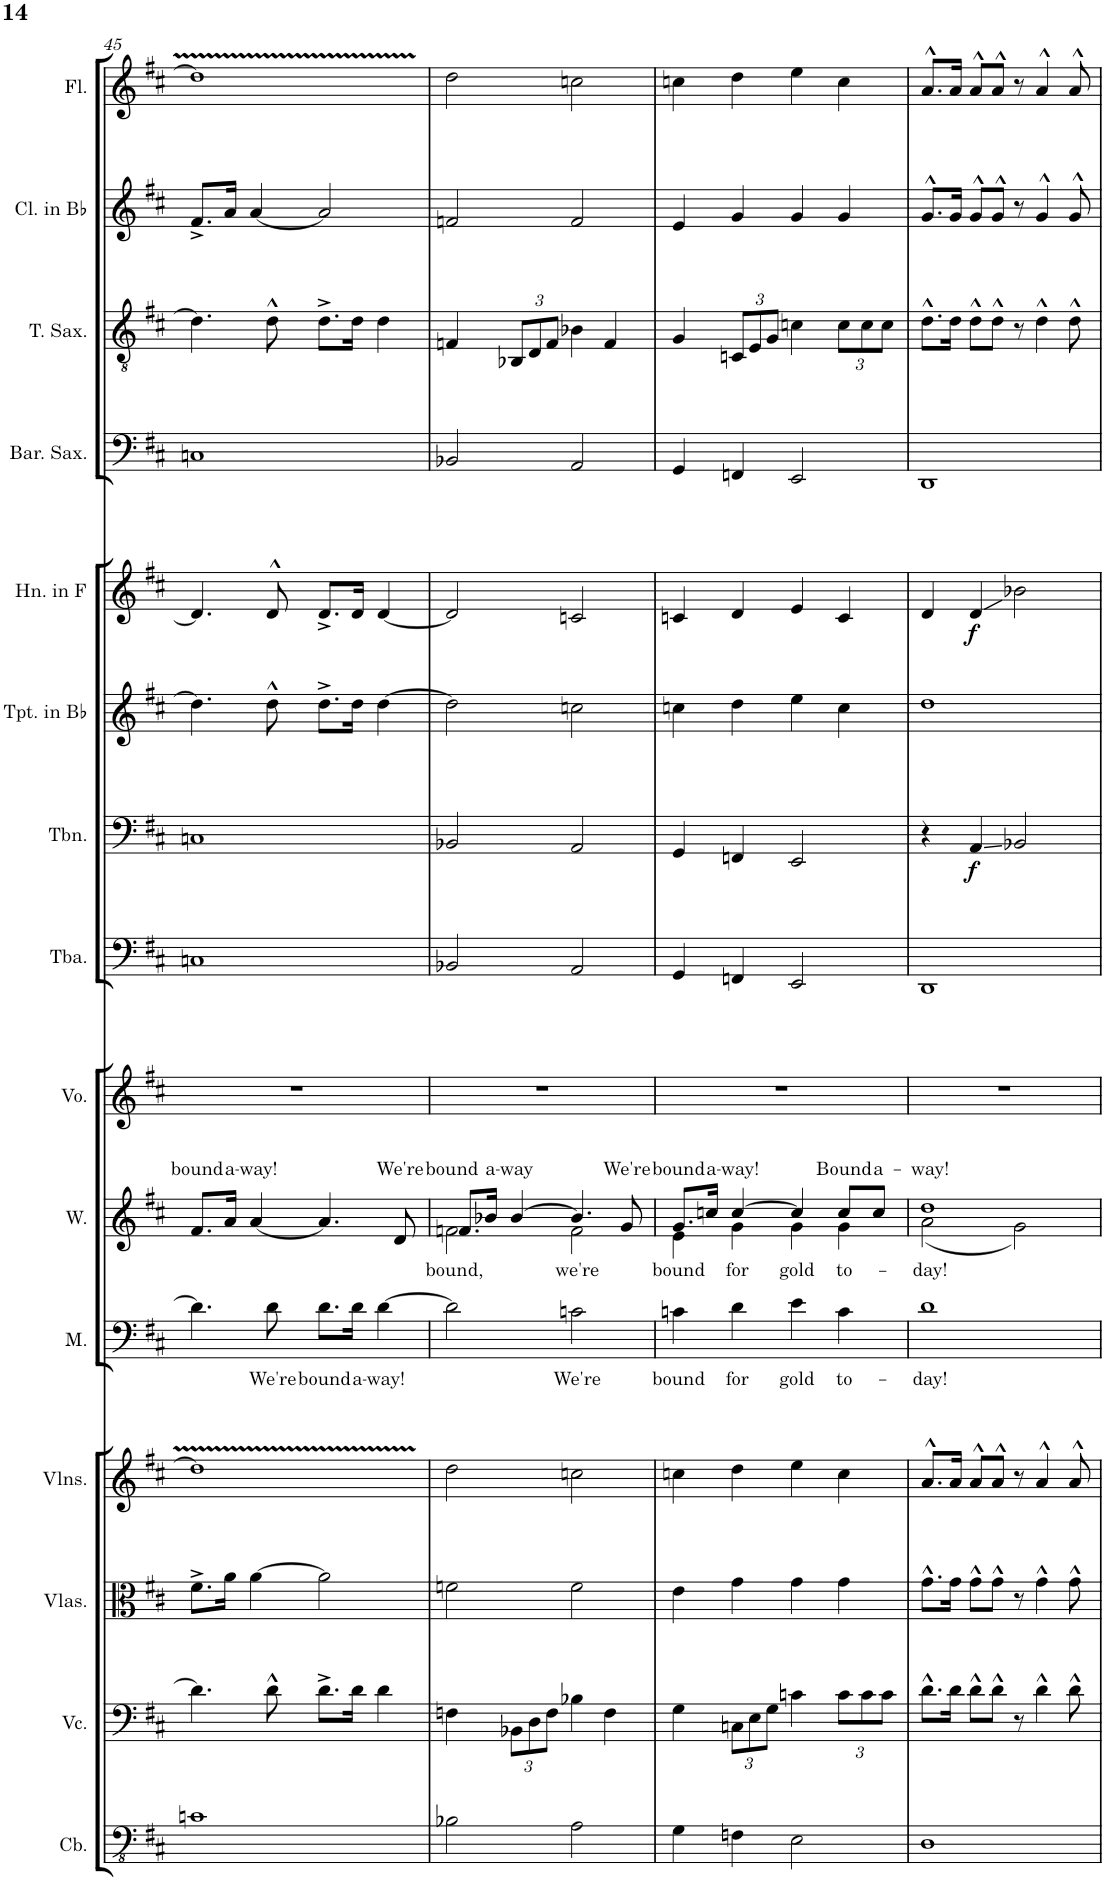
**kern	**kern	**kern	**kern	**kern	**text	**kern	**text	**kern	**kern	**kern	**dynam	**kern	**kern	**dynam	**kern	**kern	**kern	**kern
*part15	*part14	*part13	*part12	*part11	*part11	*part10	*part10	*part9	*part8	*part7	*part7	*part6	*part5	*part5	*part4	*part3	*part2	*part1
*staff15	*staff14	*staff13	*staff12	*staff11	*staff11	*staff10	*staff10	*staff9	*staff8	*staff7	*staff7	*staff6	*staff5	*staff5	*staff4	*staff3	*staff2	*staff1
*I"Contrabass	*I"Violoncello	*I"Violas	*I"Violins	*I"Men	*	*I"Women	*	*I"Voice	*I"Tuba	*I"Trombone	*	*I"Trumpet in Bb	*I"Horn in F	*	*I"Baritone Saxophone	*I"Tenor Saxophone	*I"Clarinet in Bb	*I"Flute
*I'Cb.	*I'Vc.	*I'Vlas.	*I'Vlns.	*I'M.	*	*I'W.	*	*I'Vo.	*I'Tba.	*I'Tbn.	*	*I'Tpt. in Bb	*I'Hn. in F	*	*I'Bar. Sax.	*I'T. Sax.	*I'Cl. in Bb	*I'Fl.
!!LO:PB:g=z
*clefFv4	*clefF4	*clefC3	*clefG2	*clefF4	*	*clefG2	*	*clefG2	*clefF4	*clefF4	*	*clefG2	*clefG2	*	*clefF4	*clefGv2	*clefG2	*clefG2
*Trd7c12	*	*	*	*	*	*	*	*	*	*	*	*Trd1c2	*Trd4c7	*	*Trd12c21	*Trd8c14	*Trd1c2	*
*k[f#c#]	*k[f#c#]	*k[f#c#]	*k[f#c#]	*k[f#c#]	*	*k[f#c#]	*	*k[f#c#]	*k[f#c#]	*k[f#c#]	*	*k[f#c#]	*k[f#c#]	*	*k[f#c#]	*k[f#c#]	*k[f#c#]	*k[f#c#]
*M4/4	*M4/4	*M4/4	*M4/4	*M4/4	*	*M4/4	*	*M4/4	*M4/4	*M4/4	*	*M4/4	*M4/4	*	*M4/4	*M4/4	*M4/4	*M4/4
=45	=45	=45	=45	=45	=45	=45	=45	=45	=45	=45	=45	=45	=45	=45	=45	=45	=45	=45
!	!	!	!	!	!	!	!LO:LY:a	!	!	!	!	!	!	!	!	!	!	!
1Cn	4.d\]	8.f#^\L	1dd]	4.d\]	.	8.f#/L	bound	1r	1Cn	1Cn	.	4.dd\]	4.d/]	.	1Cn	4.d\]	8.f#^/L	1dd]
!	!	!	!	!	!	!	!LO:LY:a	!	!	!	!	!	!	!	!	!	!	!
.	.	16a\Jk	.	.	.	16a/Jk	a-	.	.	.	.	.	.	.	.	.	16a/Jk	.
!	!	!	!	!	!	!	!LO:LY:a	!	!	!	!	!	!	!	!	!	!	!
.	.	[4a\	.	.	.	[4a/	-way!	.	.	.	.	.	.	.	.	.	[4a/	.
!	!	!	!	!	!LO:LY:b	!	!	!	!	!	!	!	!	!	!	!	!	!
.	8d^^\	.	.	8d\	We're	.	.	.	.	.	.	8dd^^\	8d^^/	.	.	8d^^\	.	.
!	!	!	!	!	!LO:LY:b	!	!	!	!	!	!	!	!	!	!	!	!	!
.	8.d^\L	2a\]	.	8.d\L	bound	4.a/]	.	.	.	.	.	8.dd^\L	8.d^/L	.	.	8.d^\L	2a/]	.
!	!	!	!	!	!LO:LY:b	!	!	!	!	!	!	!	!	!	!	!	!	!
.	16d\Jk	.	.	16d\Jk	a-	.	.	.	.	.	.	16dd\Jk	16d/Jk	.	.	16d\Jk	.	.
!	!	!	!	!	!LO:LY:b	!	!	!	!	!	!	!	!	!	!	!	!	!
.	4d\	.	.	[4d\	-way!	.	.	.	.	.	.	[4dd\	[4d/	.	.	4d\	.	.
!	!	!	!	!	!	!	!LO:LY:a	!	!	!	!	!	!	!	!	!	!	!
.	.	.	.	.	.	8d/	We're	.	.	.	.	.	.	.	.	.	.	.
=46	=46	=46	=46	=46	=46	=46	=46	=46	=46	=46	=46	=46	=46	=46	=46	=46	=46	=46
!	!	!	!	!	!	!	!LO:LY:a	!	!	!	!	!	!	!	!	!	!	!
*	*	*	*	*	*	*^	*	*	*	*	*	*	*	*	*	*	*	*
!	!	!	!	!	!	!	!	!LO:LY:b	!	!	!	!	!	!	!	!	!	!	!
2BB-X\	4Fn\	2fn\	2dd\	2d\]	.	8.fn/L	2f\	bound,	1r	2BB-X/	2BB-X/	.	2dd\]	2d/]	.	2BB-X/	4Fn/	2fn/	2dd\
!	!	!	!	!	!	!	!	!LO:LY:a	!	!	!	!	!	!	!	!	!	!	!
.	.	.	.	.	.	16b-X/Jk	.	a-	.	.	.	.	.	.	.	.	.	.	.
*	*Xbrackettup	*	*	*	*	*	*	*	*	*	*	*	*	*	*	*	*	*	*
!	!	!	!	!	!	!	!	!LO:LY:a	!	!	!	!	!	!	!	!	!	!	!
*	*	*	*	*	*	*	*	*	*	*	*	*	*	*	*	*	*Xbrackettup	*	*
.	12BB-X\L	.	.	.	.	[4b-/	.	-way	.	.	.	.	.	.	.	.	12BB-X/L	.	.
.	12D\	.	.	.	.	.	.	.	.	.	.	.	.	.	.	.	12D/	.	.
.	12F\J	.	.	.	.	.	.	.	.	.	.	.	.	.	.	.	12F/J	.	.
!	!	!	!	!	!LO:LY:b	!	!	!LO:LY:b	!	!	!	!	!	!	!	!	!	!	!
2AA\	4B-X\	2f\	2ccn\	2cn\	We're	4.b-/]	2f\	we're	.	2AA/	2AA/	.	2ccn\	2cn/	.	2AA/	4B-X\	2f/	2ccn\
.	4F\	.	.	.	.	.	.	.	.	.	.	.	.	.	.	.	4F/	.	.
!	!	!	!	!	!	!	!	!LO:LY:a	!	!	!	!	!	!	!	!	!	!	!
.	.	.	.	.	.	8g/	.	We're	.	.	.	.	.	.	.	.	.	.	.
=47	=47	=47	=47	=47	=47	=47	=47	=47	=47	=47	=47	=47	=47	=47	=47	=47	=47	=47	=47
!	!	!	!	!	!LO:LY:b	!	!	!LO:LY:a	!	!	!	!	!	!	!	!	!	!	!
!	!	!	!	!	!	!	!	!LO:LY:b	!	!	!	!	!	!	!	!	!	!	!
4GG\	4G\	4e\	4ccn\	4cn\	bound	8.g/L	4e\	bound	1r	4GG/	4GG/	.	4ccn\	4cn/	.	4GG/	4G/	4e/	4ccn\
!	!	!	!	!	!	!	!	!LO:LY:a	!	!	!	!	!	!	!	!	!	!	!
.	.	.	.	.	.	16ccn/Jk	.	a-	.	.	.	.	.	.	.	.	.	.	.
!	!	!	!	!	!LO:LY:b	!	!	!LO:LY:a	!	!	!	!	!	!	!	!	!	!	!
!	!	!	!	!	!	!	!	!LO:LY:b	!	!	!	!	!	!	!	!	!	!	!
4FFn\	12Cn\L	4g\	4dd\	4d\	for	[4cc/	4g\	for	.	4FFn/	4FFn/	.	4dd\	4d/	.	4FFn/	12Cn/L	4g/	4dd\
.	12E\	.	.	.	.	.	.	.	.	.	.	.	.	.	.	.	12E/	.	.
.	12G\J	.	.	.	.	.	.	.	.	.	.	.	.	.	.	.	12G/J	.	.
!	!	!	!	!	!LO:LY:b	!	!	!LO:LY:b	!	!	!	!	!	!	!	!	!	!	!
2EE\	4cn\	4g\	4ee\	4e\	gold	4cc/]	4g\	gold	.	2EE/	2EE/	.	4ee\	4e/	.	2EE/	4cn\	4g/	4ee\
!	!	!	!	!	!LO:LY:b	!	!	!LO:LY:a	!	!	!	!	!	!	!	!	!	!	!
!	!	!	!	!	!	!	!	!LO:LY:b	!	!	!	!	!	!	!	!	!	!	!
.	12c\L	4g\	4cc\	4c\	to-	8cc/L	4g\	to-	.	.	.	.	4cc\	4c/	.	.	12c\L	4g/	4cc\
.	12c\	.	.	.	.	.	.	.	.	.	.	.	.	.	.	.	12c\	.	.
!	!	!	!	!	!	!	!	!LO:LY:a	!	!	!	!	!	!	!	!	!	!	!
.	.	.	.	.	.	8cc/J	.	a-	.	.	.	.	.	.	.	.	.	.	.
.	12c\J	.	.	.	.	.	.	.	.	.	.	.	.	.	.	.	12c\J	.	.
=48	=48	=48	=48	=48	=48	=48	=48	=48	=48	=48	=48	=48	=48	=48	=48	=48	=48	=48	=48
!	!	!	!	!	!LO:LY:b	!	!	!LO:LY:a	!	!	!	!	!	!	!	!	!	!	!
!	!	!	!	!	!	!	!	!LO:LY:b	!	!	!	!	!	!	!	!	!	!	!
1DD	8.d^^\L	8.g^^\L	8.a^^/L	1d	-day!	1dd	(2a\	-day!	1r	1DD	4r	.	1dd	4d/	.	1DD	8.d^^\L	8.g^^/L	8.a^^/L
.	16d\Jk	16g\Jk	16a/Jk	.	.	.	.	.	.	.	.	.	.	.	.	.	16d\Jk	16g/Jk	16a/Jk
!	!	!	!	!	!	!	!	!	!	!	!	!LO:DY:b	!	!	!LO:DY:b	!	!	!	!
.	8d^^\L	8g^^\L	8a^^/L	.	.	.	.	.	.	.	4AA/	f	.	4d/	f	.	8d^^\L	8g^^/L	8a^^/L
.	8d^^\J	8g^^\J	8a^^/J	.	.	.	.	.	.	.	.	.	.	.	.	.	8d^^\J	8g^^/J	8a^^/J
.	8r	8r	8r	.	.	.	2g\)	.	.	.	2BB-X/	.	.	2b-X\	.	.	8r	8r	8r
.	4d^^\	4g^^\	4a^^/	.	.	.	.	.	.	.	.	.	.	.	.	.	4d^^\	4g^^/	4a^^/
.	8d^^\	8g^^\	8a^^/	.	.	.	.	.	.	.	.	.	.	.	.	.	8d^^\	8g^^/	8a^^/
*	*	*	*	*	*	*v	*v	*	*	*	*	*	*	*	*	*	*	*	*
=	=	=	=	=	=	=	=	=	=	=	=	=	=	=	=	=	=	=
*-	*-	*-	*-	*-	*-	*-	*-	*-	*-	*-	*-	*-	*-	*-	*-	*-	*-	*-
